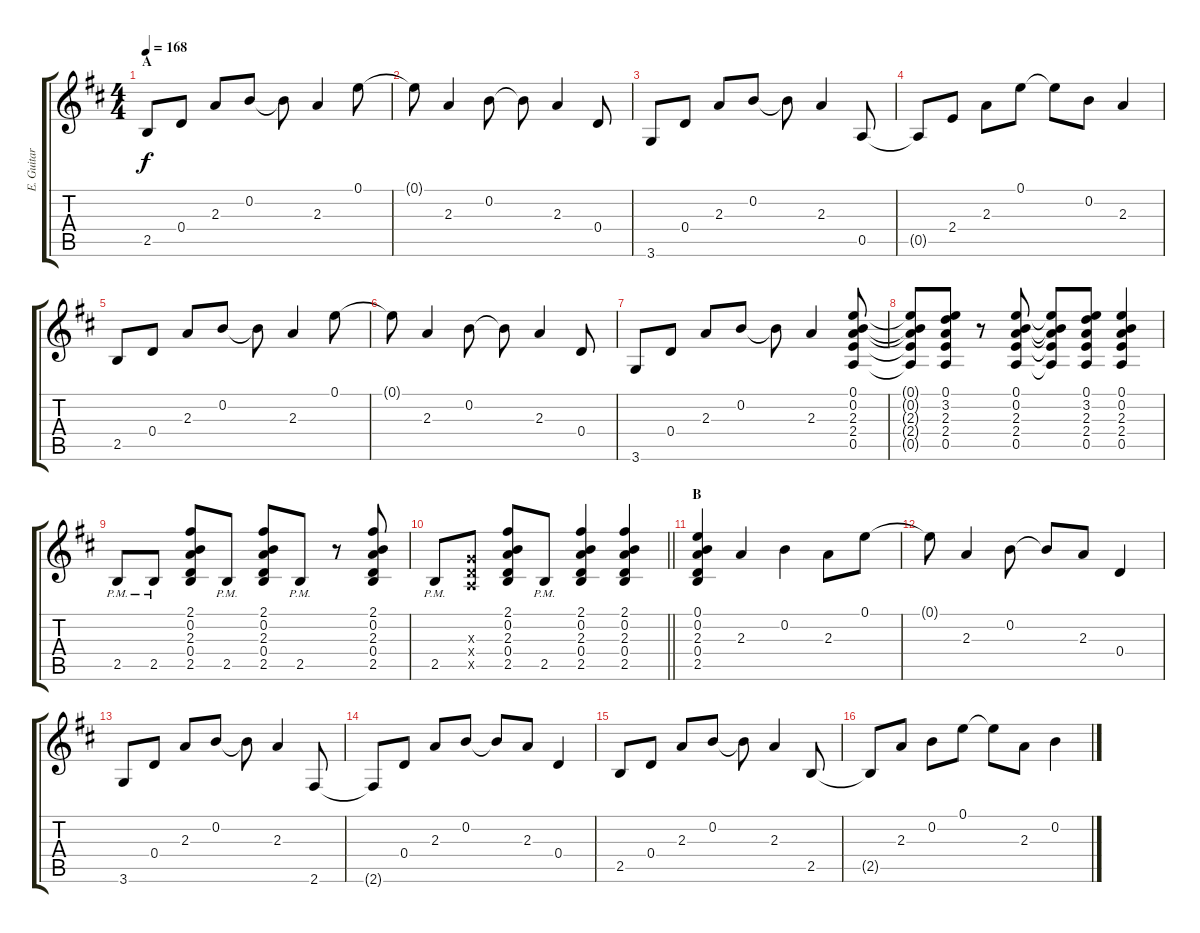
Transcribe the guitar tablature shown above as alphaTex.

\track ("E. Guitar II (Hiroto)" "E. Guitar ") {instrument overdrivenguitar}
\staff {score tabs}
\tuning (E4 B3 G3 D3 A2 E2) {hide}
\ts (4 4)
\section ("" "A")
\tempo 168
\clef g2
\ks d
2.5.8{dy f} 0.4.8 2.3.8 0.2.8 0.2{t}.8 2.3.4 0.1.8 |
0.1{t}.8 2.3.4 0.2.8 0.2{t}.8 2.3.4 0.4.8 |
3.6.8 0.4.8 2.3.8 0.2.8 0.2{t}.8 2.3.4 0.5.8 |
0.5{t}.8 2.4.8 2.3.8 0.1.8 0.1{t}.8 0.2.8 2.3.4 |
2.5.8 0.4.8 2.3.8 0.2.8 0.2{t}.8 2.3.4 0.1.8 |
0.1{t}.8 2.3.4 0.2.8 0.2{t}.8 2.3.4 0.4.8 |
3.6.8 0.4.8 2.3.8 0.2.8 0.2{t}.8 2.3.4 (0.1 0.2 2.3 2.4 0.5).8 |
(0.1{t} 0.2{t} 2.3{t} 2.4{t} 0.5{t}).8 (0.1 3.2 2.3 2.4 0.5).8 r.8 (0.1 0.2 2.3 2.4 0.5).8 (0.1{t} 0.2{t} 2.3{t} 2.4{t} 0.5{t}).8 (0.1 3.2 2.3 2.4 0.5).8 (0.1 0.2 2.3 2.4 0.5).4 |
2.5{pm}.8 2.5{pm}.8 (2.1 0.2 2.3 0.4 2.5).8 2.5{pm}.8 (2.1 0.2 2.3 0.4 2.5).8 2.5{pm}.8 r.8 (2.1 0.2 2.3 0.4 2.5).8 |
\barLineRight lightlight
2.5{pm}.8 (0.3{x} 0.4{x} 0.5{x}).8 (2.1 0.2 2.3 0.4 2.5).8 2.5{pm}.8 (2.1 0.2 2.3 0.4 2.5).4 (2.1 0.2 2.3 0.4 2.5).4 |
\section ("" "B")
(0.1 0.2 2.3 0.4 2.5).4 2.3.4 0.2.4 2.3.8 0.1.8 |
0.1{t}.8 2.3.4 0.2.8 0.2{t}.8 2.3.8 0.4.4 |
3.6.8 0.4.8 2.3.8 0.2.8 0.2{t}.8 2.3.4 2.6.8 |
2.6{t}.8 0.4.8 2.3.8 0.2.8 0.2{t}.8 2.3.8 0.4.4 |
2.5.8 0.4.8 2.3.8 0.2.8 0.2{t}.8 2.3.4 2.5.8 |
2.5{t}.8 2.3.8 0.2.8 0.1.8 0.1{t}.8 2.3.8 0.2.4
